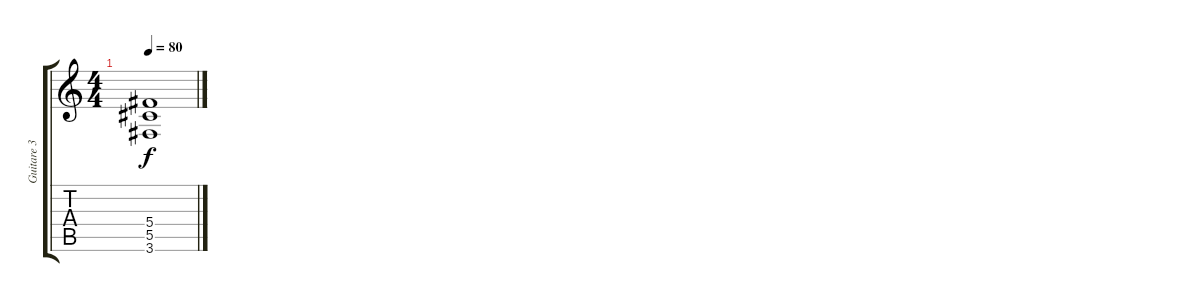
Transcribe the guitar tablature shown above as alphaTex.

\track ("Guitare 3" "Guitare 3") {instrument distortionguitar}
\staff {score tabs}
\tuning (Eb4 Bb3 Gb3 Db3 Ab2 Eb2) {hide}
\ts (4 4)
\tempo 80
\clef g2
\ks c
(5.4 5.5 3.6).1{dy f}
